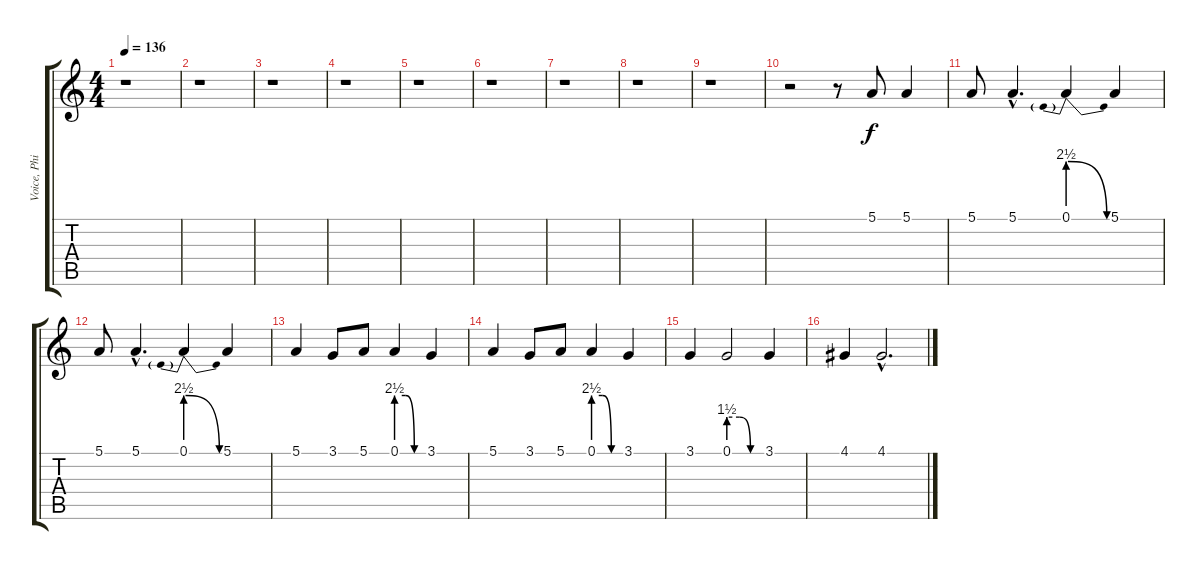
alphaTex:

\track ("Voice, Phill" "Voice, Phi") {instrument lead2sawtooth}
\staff {score tabs}
\tuning (E4 B3 G3 D3 A2 E2) {hide}
\ts (4 4)
\tempo 136
\clef g2
\ks c
r.1{dy f} |
r.1 |
r.1 |
r.1 |
r.1 |
r.1 |
r.1 |
r.1 |
r.1 |
r.2 r.8 5.1.8 5.1.4 |
5.1.8 5.1{hac}.4{d} 0.1{be (prebendrelease 0 10 60 0)}.4 5.1.4 |
5.1.8 5.1{hac}.4{d} 0.1{be (prebendrelease 0 10 60 0)}.4 5.1.4 |
5.1.4 3.1.8 5.1.8 0.1{be (custom 0 10 20 10 40 0 60 0)}.4 3.1.4 |
5.1.4 3.1.8 5.1.8 0.1{be (custom 0 10 20 10 40 0 60 0)}.4 3.1.4 |
3.1.4 0.1{be (custom 0 6 20 6 40 0 60 0)}.2 3.1.4 |
4.1.4 4.1{hac}.2{d}
